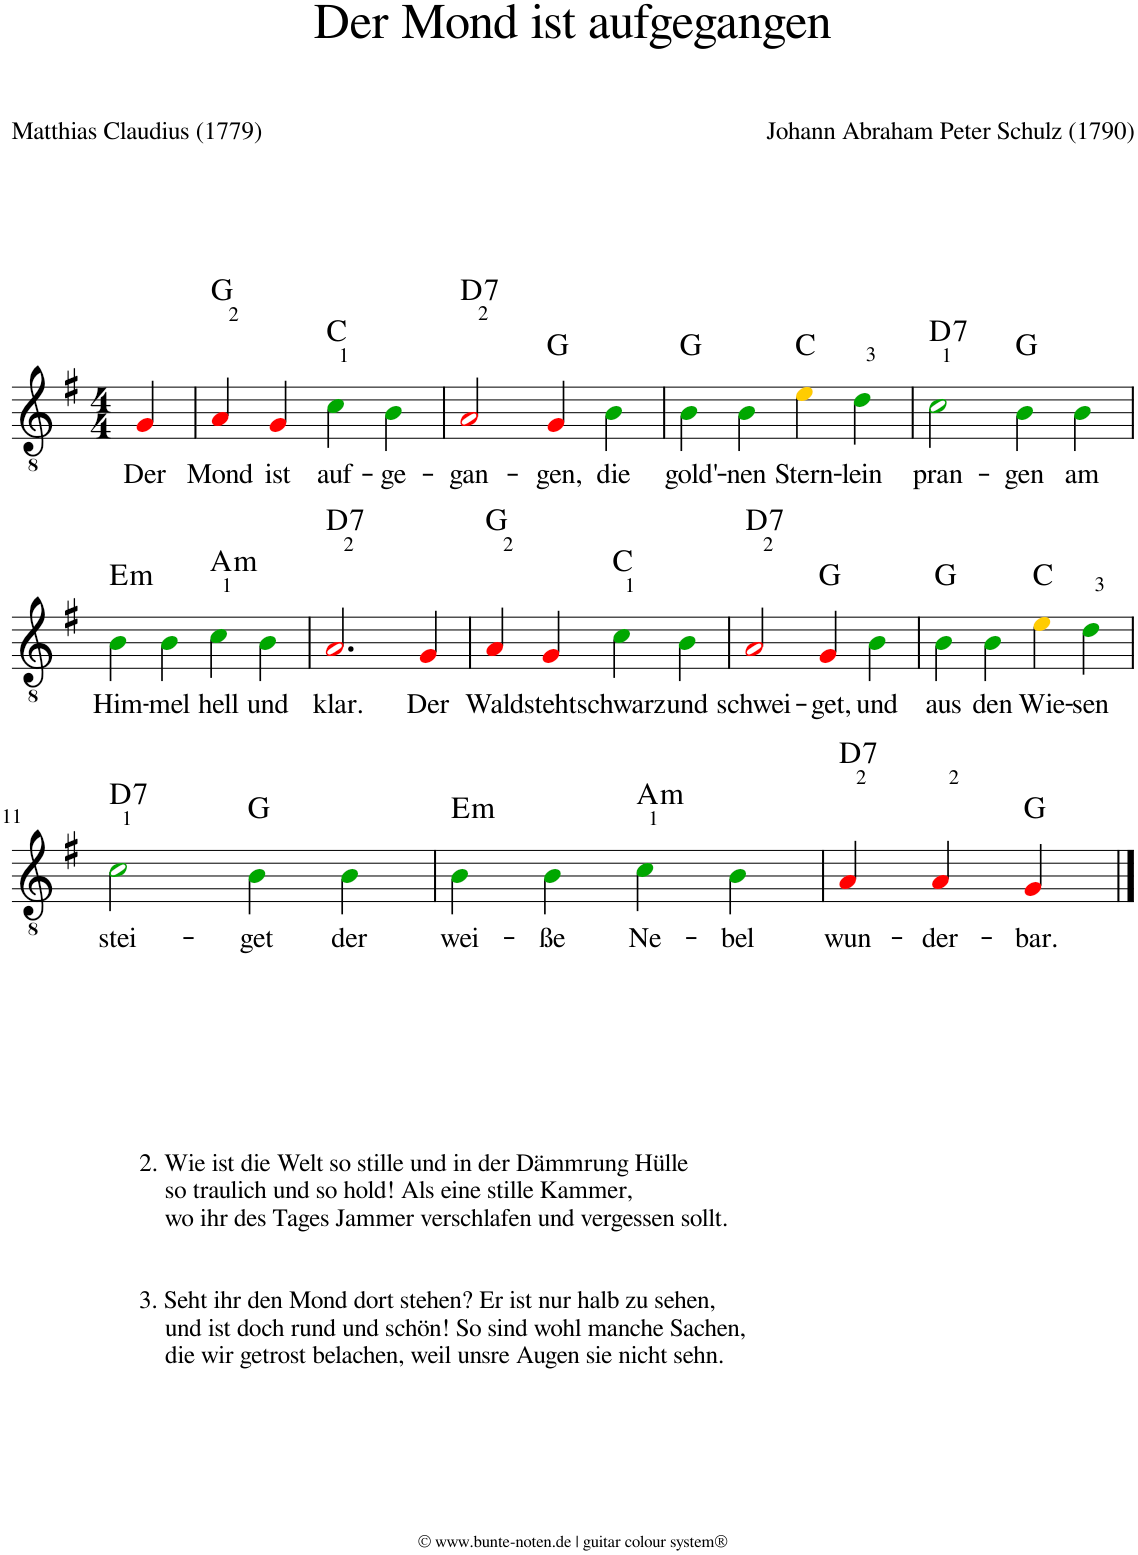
**kern	**text	**harte
*part1	*part1	*part1
*staff1	*staff1	*
*I"part-1	*	*
*clefGv2	*	*
*k[f#]	*	*
*M4/4	*	*
=1	=1	=1
!	!LO:LY:b	!
4Gi/	Der	.
=2	=2	=2
!	!LO:LY:b	!
4Ai/	Mond	G:maj
!	!LO:LY:b	!
4Gi/	ist	.
!	!LO:LY:b	!
4cj\	-auf-	C:maj
!	!LO:LY:b	!
4Bj\	-ge-	.
=3	=3	=3
!	!LO:LY:b	!LO:H:kt=7
2Ai/	-gan-	D:7
!	!LO:LY:b	!
4Gi/	gen,	G:maj
!	!LO:LY:b	!
4Bj\	die	.
=4	=4	=4
!	!LO:LY:b	!
4Bj\	-gold'-	G:maj
!	!LO:LY:b	!
4Bj\	nen	.
!	!LO:LY:b	!
4eZ\	-Stern-	C:maj
!	!LO:LY:b	!
4dj\	lein	.
=5	=5	=5
!	!LO:LY:b	!LO:H:kt=7
2cj\	-pran-	D:7
!	!LO:LY:b	!
4Bj\	gen	G:maj
!	!LO:LY:b	!
4Bj\	am	.
!!LO:LB:g=z
=6	=6	=6
!	!LO:LY:b	!LO:H:kt=m
4Bj\	-Him-	E:min
!	!LO:LY:b	!
4Bj\	mel	.
!	!LO:LY:b	!LO:H:kt=m
4cj\	hell	A:min
!	!LO:LY:b	!
4Bj\	und	.
=7	=7	=7
!	!LO:LY:b	!LO:H:kt=7
2.Ai/	klar.	D:7
!	!LO:LY:b	!
4Gi/	Der	.
=8	=8	=8
!	!LO:LY:b	!
4Ai/	Wald	G:maj
!	!LO:LY:b	!
4Gi/	steht	.
!	!LO:LY:b	!
4cj\	schwarz	C:maj
!	!LO:LY:b	!
4Bj\	und	.
=9	=9	=9
!	!LO:LY:b	!LO:H:kt=7
2Ai/	-schwei-	D:7
!	!LO:LY:b	!
4Gi/	get,	G:maj
!	!LO:LY:b	!
4Bj\	und	.
=10	=10	=10
!	!LO:LY:b	!
4Bj\	aus	G:maj
!	!LO:LY:b	!
4Bj\	den	.
!	!LO:LY:b	!
4eZ\	-Wie-	C:maj
!	!LO:LY:b	!
4dj\	sen	.
!!LO:LB:g=z
=11	=11	=11
!LO:TX:b:t=2. Wie ist die Welt so stille und in der Dämmrung Hülle	!	!
!LO:TX:b:t=so traulich und so hold! Als eine stille Kammer,	!	!
!LO:TX:b:t=wo ihr des Tages Jammer verschlafen und vergessen sollt.	!	!
!LO:TX:b:t=3. Seht ihr den Mond dort stehen? Er ist nur halb zu sehen,	!	!
!LO:TX:b:t=und ist doch rund und schön! So sind wohl manche Sachen,	!	!
!LO:TX:b:t=die wir getrost belachen, weil unsre Augen sie nicht sehn.	!	!
!	!LO:LY:b	!LO:H:kt=7
2cj\	-stei-	D:7
!	!LO:LY:b	!
4Bj\	get	G:maj
!	!LO:LY:b	!
4Bj\	der	.
=12	=12	=12
!	!LO:LY:b	!LO:H:kt=m
4Bj\	-wei-	E:min
!	!LO:LY:b	!
4Bj\	ße	.
!	!LO:LY:b	!LO:H:kt=m
4cj\	-Ne-	A:min
!	!LO:LY:b	!
4Bj\	bel	.
=13	=13	=13
!	!LO:LY:b	!LO:H:kt=7
4Ai/	-wun-	D:7
!	!LO:LY:b	!
4Ai/	-der-	.
!	!LO:LY:b	!
4Gi/	bar.	G:maj
==	==	==
*-	*-	*-
